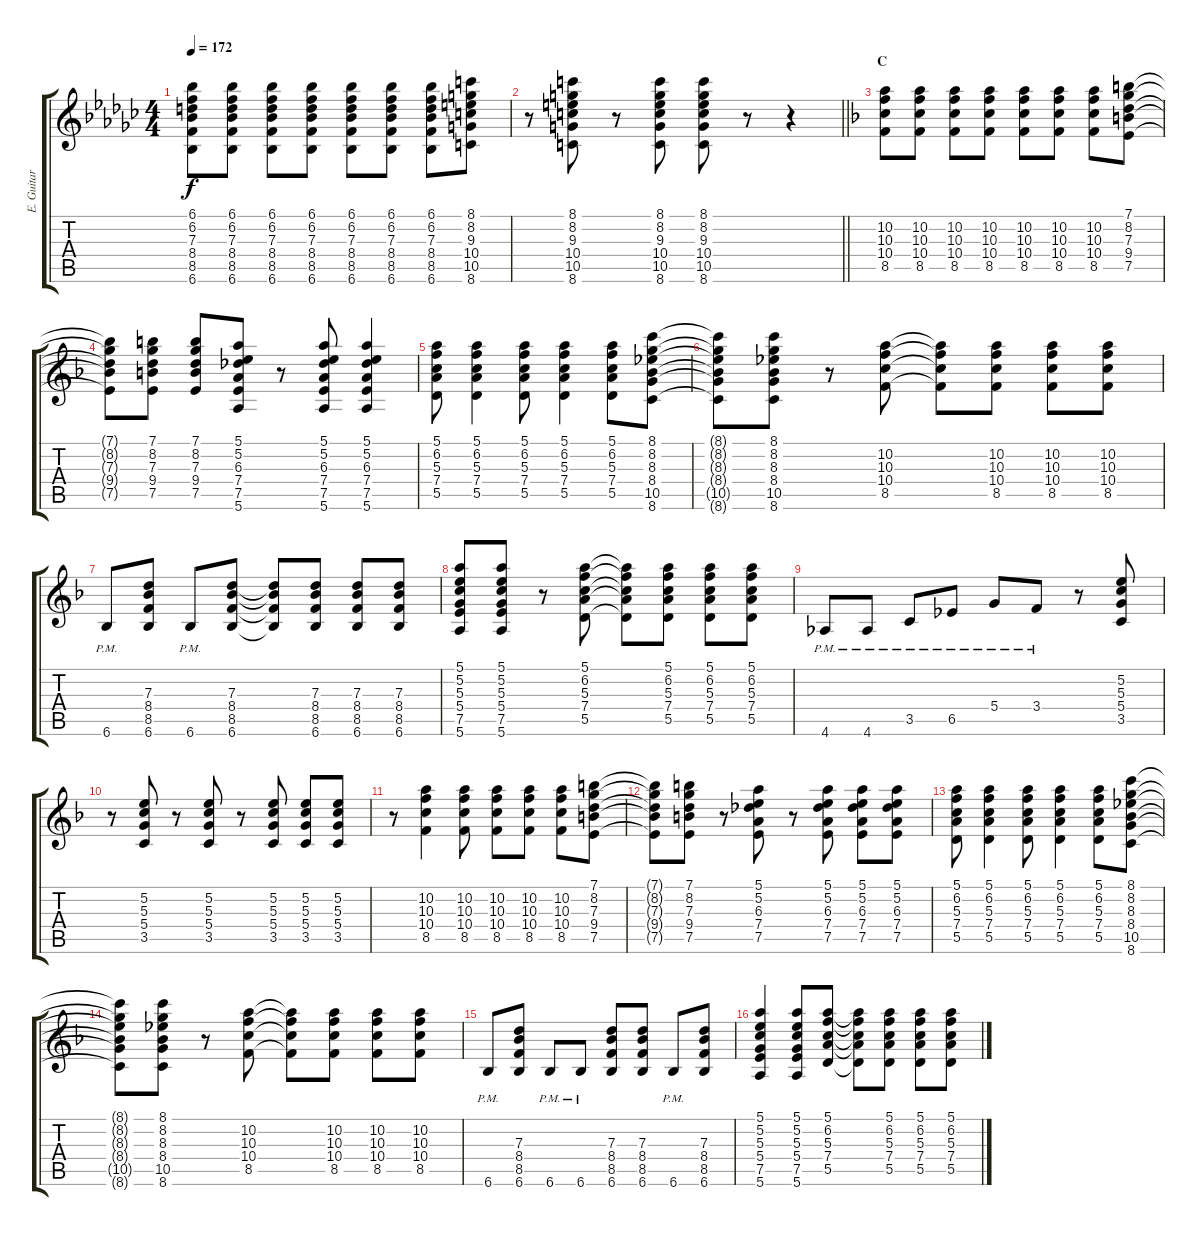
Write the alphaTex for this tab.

\track ("E. Guitar II" "E. Guitar ") {instrument overdrivenguitar}
\staff {score tabs}
\tuning (E4 B3 G3 D3 A2 E2) {hide}
\ts (4 4)
\tempo 172
\clef g2
\ks gb
(6.1 6.2 7.3 8.4 8.5 6.6).8{dy f} (6.1 6.2 7.3 8.4 8.5 6.6).8 (6.1 6.2 7.3 8.4 8.5 6.6).8 (6.1 6.2 7.3 8.4 8.5 6.6).8 (6.1 6.2 7.3 8.4 8.5 6.6).8 (6.1 6.2 7.3 8.4 8.5 6.6).8 (6.1 6.2 7.3 8.4 8.5 6.6).8 (8.1 8.2 9.3 10.4 10.5 8.6).8 |
\barLineRight lightlight
r.8 (8.1 8.2 9.3 10.4 10.5 8.6).8 r.8 (8.1 8.2 9.3 10.4 10.5 8.6).8 (8.1 8.2 9.3 10.4 10.5 8.6).8 r.8 r.4 |
\section ("" "C")
\ks f
(10.2 10.3 10.4 8.5).8 (10.2 10.3 10.4 8.5).8 (10.2 10.3 10.4 8.5).8 (10.2 10.3 10.4 8.5).8 (10.2 10.3 10.4 8.5).8 (10.2 10.3 10.4 8.5).8 (10.2 10.3 10.4 8.5).8 (7.1 8.2 7.3 9.4 7.5).8 |
(7.1{t} 8.2{t} 7.3{t} 9.4{t} 7.5{t}).8 (7.1 8.2 7.3 9.4 7.5).8 (7.1 8.2 7.3 9.4 7.5).8 (5.1 5.2 6.3 7.4 7.5 5.6).8 r.8 (5.1 5.2 6.3 7.4 7.5 5.6).8 (5.1 5.2 6.3 7.4 7.5 5.6).4 |
(5.1 6.2 5.3 7.4 5.5).8 (5.1 6.2 5.3 7.4 5.5).4 (5.1 6.2 5.3 7.4 5.5).8 (5.1 6.2 5.3 7.4 5.5).4 (5.1 6.2 5.3 7.4 5.5).8 (8.1 8.2 8.3 8.4 10.5 8.6).8 |
(8.1{t} 8.2{t} 8.3{t} 8.4{t} 10.5{t} 8.6{t}).8 (8.1 8.2 8.3 8.4 10.5 8.6).8 r.8 (10.2 10.3 10.4 8.5).8 (10.2{t} 10.3{t} 10.4{t} 8.5{t}).8 (10.2 10.3 10.4 8.5).8 (10.2 10.3 10.4 8.5).8 (10.2 10.3 10.4 8.5).8 |
6.6{pm}.8 (7.3 8.4 8.5 6.6).8 6.6{pm}.8 (7.3 8.4 8.5 6.6).8 (7.3{t} 8.4{t} 8.5{t} 6.6{t}).8 (7.3 8.4 8.5 6.6).8 (7.3 8.4 8.5 6.6).8 (7.3 8.4 8.5 6.6).8 |
(5.1 5.2 5.3 5.4 7.5 5.6).8 (5.1 5.2 5.3 5.4 7.5 5.6).8 r.8 (5.1 6.2 5.3 7.4 5.5).8 (5.1{t} 6.2{t} 5.3{t} 7.4{t} 5.5{t}).8 (5.1 6.2 5.3 7.4 5.5).8 (5.1 6.2 5.3 7.4 5.5).8 (5.1 6.2 5.3 7.4 5.5).8 |
4.6{pm}.8 4.6{pm}.8 3.5{pm}.8 6.5{pm}.8 5.4{pm}.8 3.4{pm}.8 r.8 (5.2 5.3 5.4 3.5).8 |
r.8 (5.2 5.3 5.4 3.5).8 r.8 (5.2 5.3 5.4 3.5).8 r.8 (5.2 5.3 5.4 3.5).8 (5.2 5.3 5.4 3.5).8 (5.2 5.3 5.4 3.5).8 |
r.8 (10.2 10.3 10.4 8.5).4 (10.2 10.3 10.4 8.5).8 (10.2 10.3 10.4 8.5).8 (10.2 10.3 10.4 8.5).8 (10.2 10.3 10.4 8.5).8 (7.1 8.2 7.3 9.4 7.5).8 |
(7.1{t} 8.2{t} 7.3{t} 9.4{t} 7.5{t}).8 (7.1 8.2 7.3 9.4 7.5).8 r.8 (5.1 5.2 6.3 7.4 7.5).8 r.8 (5.1 5.2 6.3 7.4 7.5).8 (5.1 5.2 6.3 7.4 7.5).8 (5.1 5.2 6.3 7.4 7.5).8 |
(5.1 6.2 5.3 7.4 5.5).8 (5.1 6.2 5.3 7.4 5.5).4 (5.1 6.2 5.3 7.4 5.5).8 (5.1 6.2 5.3 7.4 5.5).4 (5.1 6.2 5.3 7.4 5.5).8 (8.1 8.2 8.3 8.4 10.5 8.6).8 |
(8.1{t} 8.2{t} 8.3{t} 8.4{t} 10.5{t} 8.6{t}).8 (8.1 8.2 8.3 8.4 10.5 8.6).8 r.8 (10.2 10.3 10.4 8.5).8 (10.2{t} 10.3{t} 10.4{t} 8.5{t}).8 (10.2 10.3 10.4 8.5).8 (10.2 10.3 10.4 8.5).8 (10.2 10.3 10.4 8.5).8 |
6.6{pm}.8 (7.3 8.4 8.5 6.6).8 6.6{pm}.8 6.6{pm}.8 (7.3 8.4 8.5 6.6).8 (7.3 8.4 8.5 6.6).8 6.6{pm}.8 (7.3 8.4 8.5 6.6).8 |
(5.1 5.2 5.3 5.4 7.5 5.6).4 (5.1 5.2 5.3 5.4 7.5 5.6).8 (5.1 6.2 5.3 7.4 5.5).8 (5.1{t} 6.2{t} 5.3{t} 7.4{t} 5.5{t}).8 (5.1 6.2 5.3 7.4 5.5).8 (5.1 6.2 5.3 7.4 5.5).8 (5.1 6.2 5.3 7.4 5.5).8
